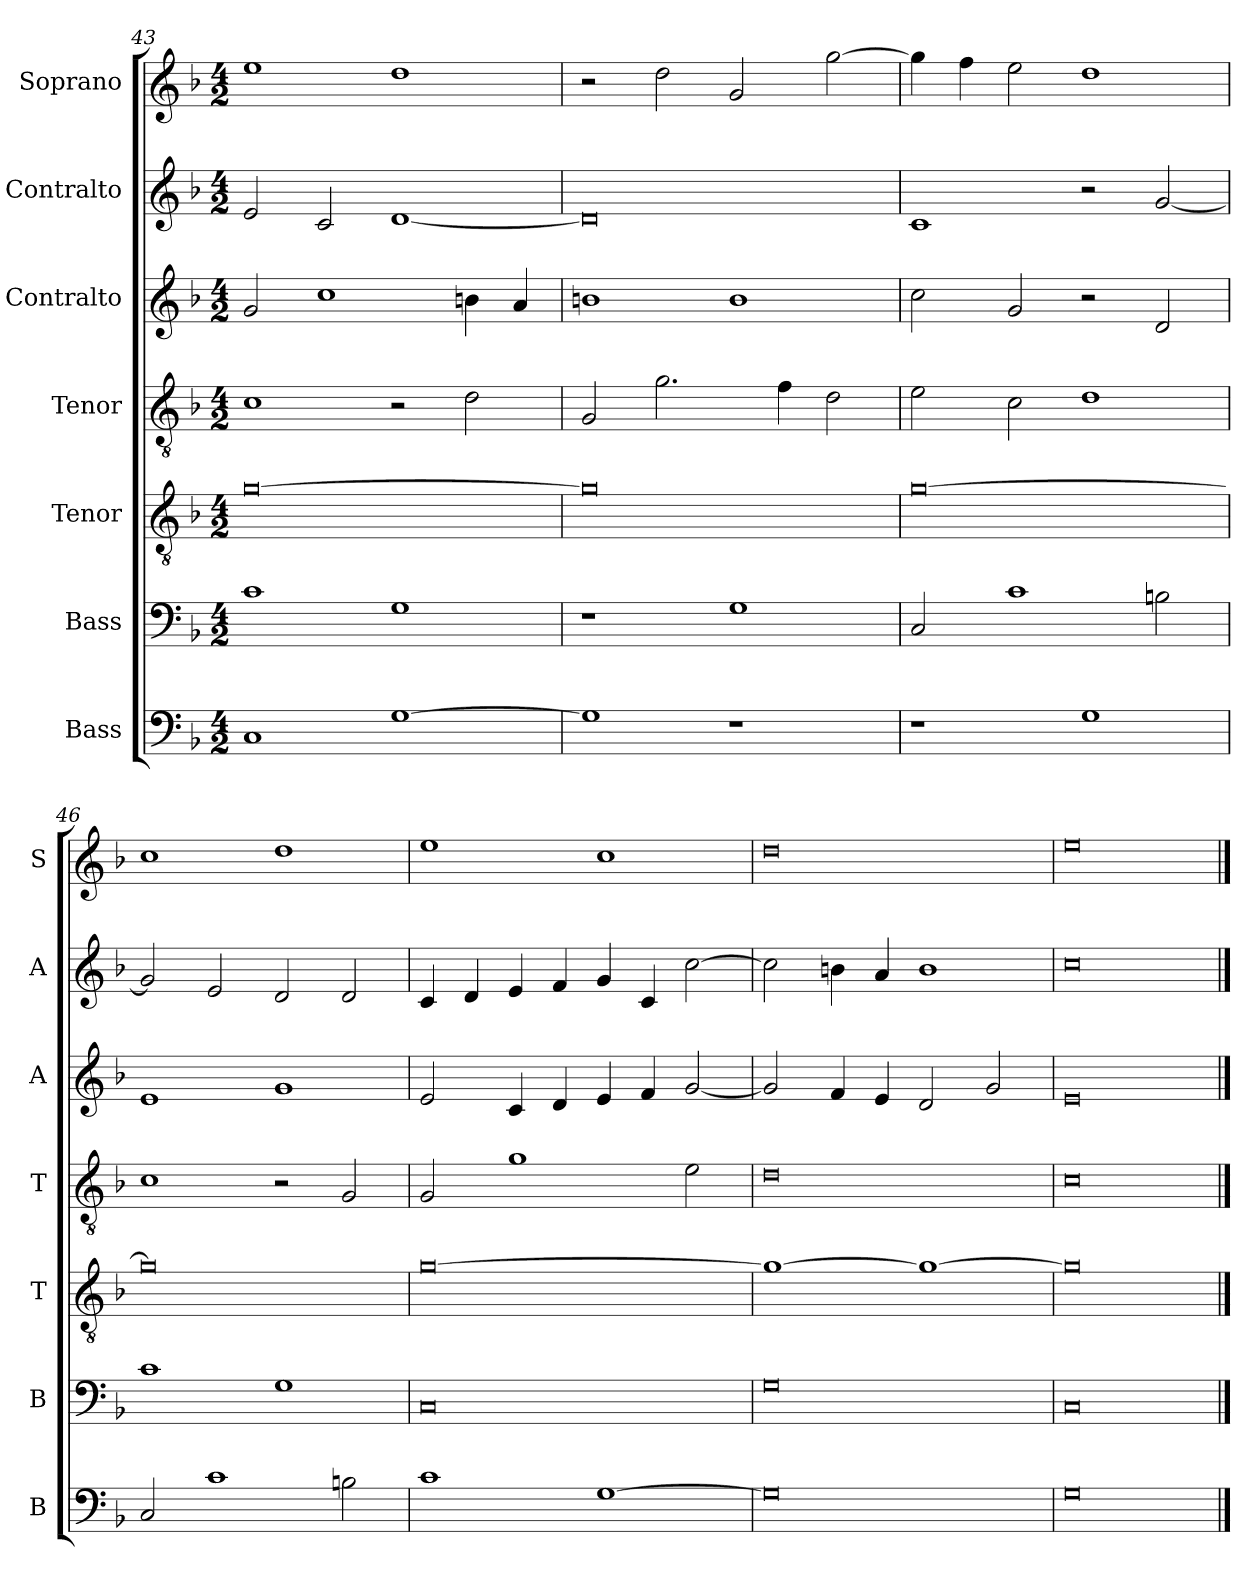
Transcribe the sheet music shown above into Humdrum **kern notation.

**kern	**kern	**kern	**kern	**kern	**kern	**kern
*part7	*part6	*part5	*part4	*part3	*part2	*part1
*staff7	*staff6	*staff5	*staff4	*staff3	*staff2	*staff1
*I"Bass	*I"Bass	*I"Tenor	*I"Tenor	*I"Contralto	*I"Contralto	*I"Soprano
*I'B	*I'B	*I'T	*I'T	*I'A	*I'A	*I'S
*clefF4	*clefF4	*clefGv2	*clefGv2	*clefG2	*clefG2	*clefG2
*k[b-]	*k[b-]	*k[b-]	*k[b-]	*k[b-]	*k[b-]	*k[b-]
*F:ion	*F:ion	*F:ion	*F:ion	*F:ion	*F:ion	*F:ion
*M4/2	*M4/2	*M4/2	*M4/2	*M4/2	*M4/2	*M4/2
=43	=43	=43	=43	=43	=43	=43
1C	1c	[0g	1c	2g	2e	1ee
.	.	.	.	1cc	2c	.
[1G	1G	.	2r	.	[1d	1dd
.	.	.	2d	4bn	.	.
.	.	.	.	4a	.	.
=44	=44	=44	=44	=44	=44	=44
1G]	1r	0g]	2G	1bn	0d]	2r
.	.	.	2.g	.	.	2dd
1r	1G	.	.	1b	.	2g
.	.	.	4f	.	.	.
.	.	.	2d	.	.	[2gg
=45	=45	=45	=45	=45	=45	=45
1r	2C	[0g	2e	2cc	1c	4gg]
.	.	.	.	.	.	4ff
.	1c	.	2c	2g	.	2ee
1G	.	.	1d	2r	2r	1dd
.	2Bn	.	.	2d	[2g	.
=46	=46	=46	=46	=46	=46	=46
2C	1c	0g]	1c	1e	2g]	1cc
1c	.	.	.	.	2e	.
.	1G	.	2r	1g	2d	1dd
2Bn	.	.	2G	.	2d	.
=47	=47	=47	=47	=47	=47	=47
1c	0C	[0g	2G	2e	4c	1ee
.	.	.	.	.	4d	.
.	.	.	1g	4c	4e	.
.	.	.	.	4d	4f	.
[1G	.	.	.	4e	4g	1cc
.	.	.	.	4f	4c	.
.	.	.	2e	[2g	[2cc	.
=48	=48	=48	=48	=48	=48	=48
0G]	0G	1g_	0d	2g]	2cc]	0dd
.	.	.	.	4f	4bn	.
.	.	.	.	4e	4a	.
.	.	1g_	.	2d	1b	.
.	.	.	.	2g	.	.
=49	=49	=49	=49	=49	=49	=49
0G	0C	0g]	0c	0e	0cc	0ee
==	==	==	==	==	==	==
*-	*-	*-	*-	*-	*-	*-
